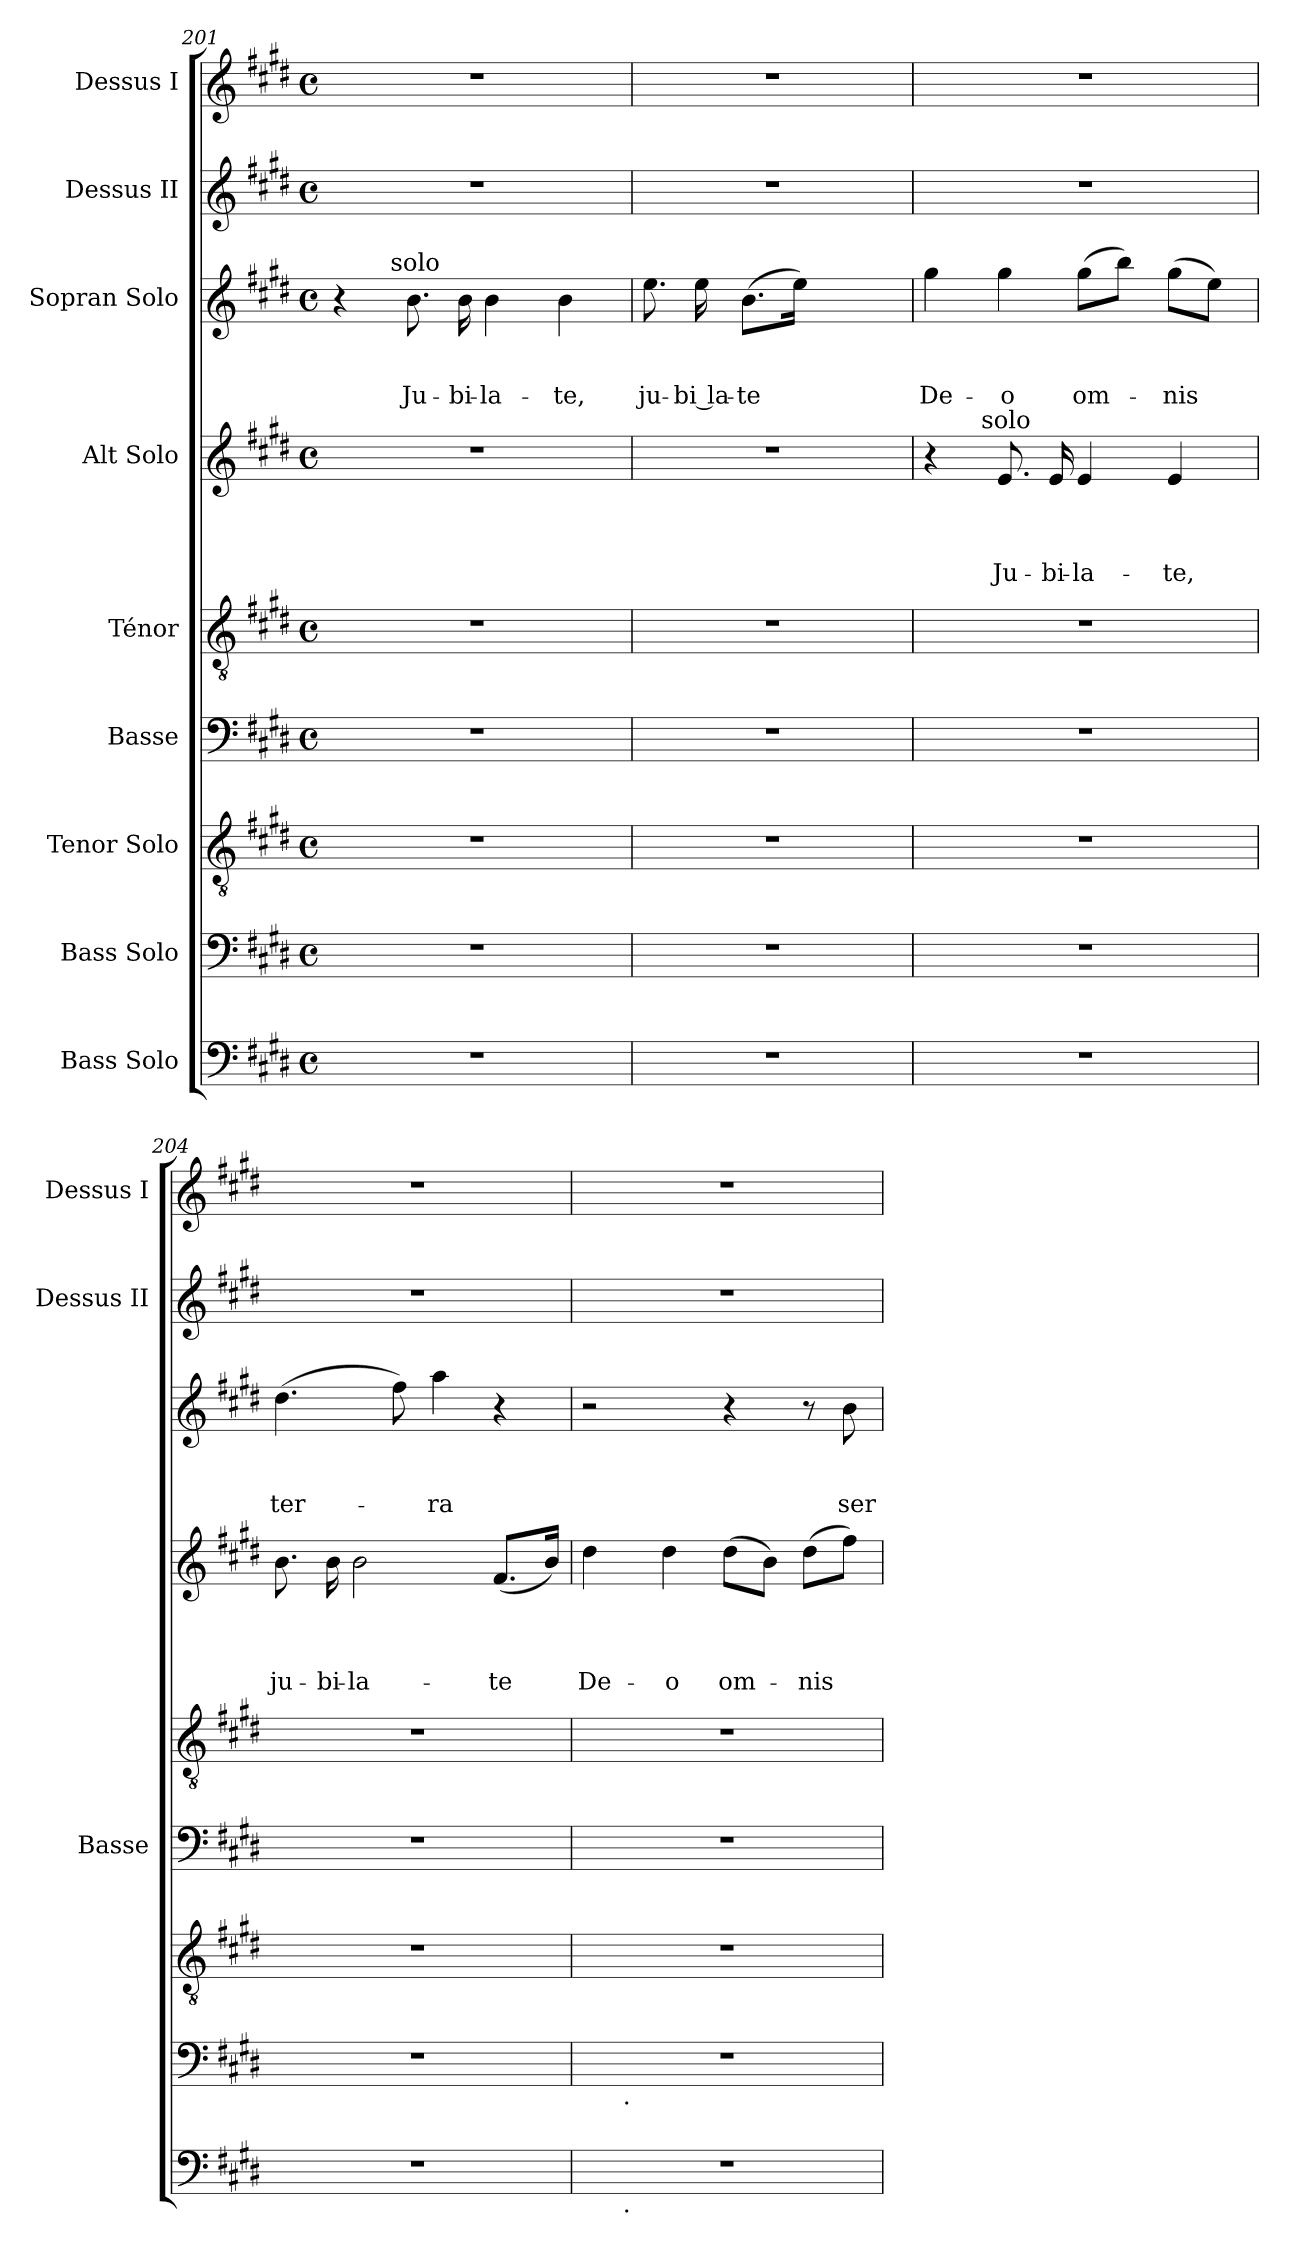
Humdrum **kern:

**kern	**kern	**kern	**kern	**kern	**kern	**text	**text	**text	**text	**kern	**text	**text	**text	**kern	**kern
*part9	*part8	*part7	*part6	*part5	*part4	*part4	*part4	*part4	*part4	*part3	*part3	*part3	*part3	*part2	*part1
*staff9	*staff8	*staff7	*staff6	*staff5	*staff4	*staff4	*staff4	*staff4	*staff4	*staff3	*staff3	*staff3	*staff3	*staff2	*staff1
*I"Bass Solo	*I"Bass Solo	*I"Tenor Solo	*I"Basse	*I"Ténor	*I"Alt Solo	*	*	*	*	*I"Sopran Solo	*	*	*	*I"Dessus II	*I"Dessus I
*	*	*	*I'Basse	*	*	*	*	*	*	*	*	*	*	*I'Dessus II	*I'Dessus I
*clefF4	*clefF4	*clefGv2	*clefF4	*clefGv2	*clefG2	*	*	*	*	*clefG2	*	*	*	*clefG2	*clefG2
*ITrd7c12	*	*	*	*	*	*	*	*	*	*	*	*	*	*	*
*k[f#c#g#d#]	*k[f#c#g#d#]	*k[f#c#g#d#]	*k[f#c#g#d#]	*k[f#c#g#d#]	*k[f#c#g#d#]	*	*	*	*	*k[f#c#g#d#]	*	*	*	*k[f#c#g#d#]	*k[f#c#g#d#]
*E:	*E:	*E:	*E:	*E:	*E:	*	*	*	*	*E:	*	*	*	*E:	*E:
*M4/4	*M4/4	*M4/4	*M4/4	*M4/4	*M4/4	*	*	*	*	*M4/4	*	*	*	*M4/4	*M4/4
*met(c)	*met(c)	*met(c)	*met(c)	*met(c)	*met(c)	*	*	*	*	*met(c)	*	*	*	*met(c)	*met(c)
=201	=201	=201	=201	=201	=201	=201	=201	=201	=201	=201	=201	=201	=201	=201	=201
*	*	*	*	*	*	*	*	*	*	*^	*	*	*	*	*
1r	1r	1r	1r	1r	1r	.	.	.	.	4r	8..ryy	.	.	.	1r	1r
!	!	!	!	!	!	!	!	!	!	!	!LO:TX:a:t=solo	!	!	!	!	!
.	.	.	.	.	.	.	.	.	.	.	2ryy	.	.	.	.	.
!	!	!	!	!	!	!	!	!	!	!	!	!	!	!LO:LY:b	!	!
.	.	.	.	.	.	.	.	.	.	8.b\	.	.	.	Ju-	.	.
!	!	!	!	!	!	!	!	!	!	!	!	!	!	!LO:LY:b	!	!
.	.	.	.	.	.	.	.	.	.	16b\	.	.	.	-bi-	.	.
!	!	!	!	!	!	!	!	!	!	!	!	!	!	!LO:LY:b	!	!
.	.	.	.	.	.	.	.	.	.	4b\	.	.	.	-la-	.	.
.	.	.	.	.	.	.	.	.	.	.	4ryy	.	.	.	.	.
!	!	!	!	!	!	!	!	!	!	!	!	!	!	!LO:LY:b	!	!
.	.	.	.	.	.	.	.	.	.	4b\	.	.	.	-te,	.	.
.	.	.	.	.	.	.	.	.	.	.	32ryy	.	.	.	.	.
=202	=202	=202	=202	=202	=202	=202	=202	=202	=202	=202	=202	=202	=202	=202	=202	=202
!LO:N:vis=1	!LO:N:vis=1	!LO:N:vis=1	!	!LO:N:vis=1	!LO:N:vis=1	!	!	!	!	!	!	!	!	!LO:LY:b	!	!
*	*	*	*	*	*	*	*	*	*	*v	*v	*	*	*	*	*
1r	1r	1r	1r	1r	1r	.	.	.	.	8.ee\	.	.	ju-	1r	1r
!	!	!	!	!	!	!	!	!	!	!	!	!	!LO:LY:b	!	!
.	.	.	.	.	.	.	.	.	.	16ee\	.	.	-bi la-	.	.
!	!	!	!	!	!	!	!	!	!	!	!	!	!LO:LY:b	!	!
.	.	.	.	.	.	.	.	.	.	(<8.b\L	.	.	-te	.	.
.	.	.	.	.	.	.	.	.	.	16ee\Jk)	.	.	.	.	.
.	.	.	.	.	.	.	.	.	.	2ryy	.	.	.	.	.
=203	=203	=203	=203	=203	=203	=203	=203	=203	=203	=203	=203	=203	=203	=203	=203
!	!	!	!	!	!	!	!	!	!	!	!	!	!LO:LY:b	!	!
*	*	*	*	*	*^	*	*	*	*	*	*	*	*	*	*
1r	1r	1r	1r	1r	4r	8..ryy	.	.	.	.	4gg#\	.	.	De-	1r	1r
!	!	!	!	!	!	!LO:TX:a:t=solo	!	!	!	!	!	!	!	!	!	!
.	.	.	.	.	.	2ryy	.	.	.	.	.	.	.	.	.	.
!	!	!	!	!	!	!	!	!	!	!LO:LY:b	!	!	!	!LO:LY:b	!	!
.	.	.	.	.	8.e/	.	.	.	.	Ju-	4gg#\	.	.	-o	.	.
!	!	!	!	!	!	!	!	!	!	!LO:LY:b	!	!	!	!	!	!
.	.	.	.	.	16e/	.	.	.	.	-bi-	.	.	.	.	.	.
!	!	!	!	!	!	!	!	!	!	!LO:LY:b	!	!	!	!LO:LY:b	!	!
.	.	.	.	.	4e/	.	.	.	.	-la-	(>8gg#\L	.	.	om-	.	.
.	.	.	.	.	.	.	.	.	.	.	8bb\J)	.	.	.	.	.
.	.	.	.	.	.	4ryy	.	.	.	.	.	.	.	.	.	.
!	!	!	!	!	!	!	!	!	!	!LO:LY:b	!	!	!	!LO:LY:b	!	!
.	.	.	.	.	4e/	.	.	.	.	-te,	(>8gg#\L	.	.	-nis	.	.
.	.	.	.	.	.	.	.	.	.	.	8ee\J)	.	.	.	.	.
.	.	.	.	.	.	32ryy	.	.	.	.	.	.	.	.	.	.
=204	=204	=204	=204	=204	=204	=204	=204	=204	=204	=204	=204	=204	=204	=204	=204	=204
!	!	!	!	!	!	!	!	!	!	!LO:LY:b	!	!	!	!LO:LY:b	!	!
*	*	*	*	*	*v	*v	*	*	*	*	*	*	*	*	*	*
1r	1r	1r	1r	1r	8.b\	.	.	.	ju-	(>4.dd#\	.	.	ter-	1r	1r
!	!	!	!	!	!	!	!	!	!LO:LY:b	!	!	!	!	!	!
.	.	.	.	.	16b\	.	.	.	-bi-	.	.	.	.	.	.
!	!	!	!	!	!	!	!	!	!LO:LY:b	!	!	!	!	!	!
.	.	.	.	.	2b\	.	.	.	-la-	.	.	.	.	.	.
.	.	.	.	.	.	.	.	.	.	8ff#\)	.	.	.	.	.
!	!	!	!	!	!	!	!	!	!	!	!	!	!LO:LY:b	!	!
.	.	.	.	.	.	.	.	.	.	4aa\	.	.	-ra	.	.
!	!	!	!	!	!	!	!	!	!LO:LY:b	!	!	!	!	!	!
.	.	.	.	.	(<8.f#/L	.	.	.	-te	4r	.	.	.	.	.
.	.	.	.	.	16b/Jk)	.	.	.	.	.	.	.	.	.	.
!!LO:PB:g=z
=205	=205	=205	=205	=205	=205	=205	=205	=205	=205	=205	=205	=205	=205	=205	=205
!	!	!	!	!	!	!	!	!	!LO:LY:b	!	!	!	!	!	!
*^	*^	*	*	*	*	*	*	*	*	*	*	*	*	*	*
1r	8ryy	1r	8ryy	1r	1r	1r	4dd#\	.	.	.	De-	2r	.	.	.	1r	1r
!	!	!	!LO:TX:b:t=.	!	!	!	!	!	!	!	!	!	!	!	!	!	!
!	!LO:TX:b:t=.	!	!	!	!	!	!	!	!	!	!	!	!	!	!	!	!
.	2..ryy	.	2..ryy	.	.	.	.	.	.	.	.	.	.	.	.	.	.
!	!	!	!	!	!	!	!	!	!	!	!LO:LY:b	!	!	!	!	!	!
.	.	.	.	.	.	.	4dd#\	.	.	.	-o	.	.	.	.	.	.
!	!	!	!	!	!	!	!	!	!	!	!LO:LY:b	!	!	!	!	!	!
.	.	.	.	.	.	.	(<8dd#\L	.	.	.	om-	4r	.	.	.	.	.
.	.	.	.	.	.	.	8b\J)	.	.	.	.	.	.	.	.	.	.
!	!	!	!	!	!	!	!	!	!	!	!LO:LY:b	!	!	!	!	!	!
.	.	.	.	.	.	.	(>8dd#\L	.	.	.	-nis	8r	.	.	.	.	.
!	!	!	!	!	!	!	!	!	!	!	!	!	!	!	!LO:LY:b	!	!
.	.	.	.	.	.	.	8ff#\J)	.	.	.	.	8b\	.	.	ser-	.	.
*v	*v	*	*	*	*	*	*	*	*	*	*	*	*	*	*	*	*
*	*v	*v	*	*	*	*	*	*	*	*	*	*	*	*	*	*
=	=	=	=	=	=	=	=	=	=	=	=	=	=	=	=
*-	*-	*-	*-	*-	*-	*-	*-	*-	*-	*-	*-	*-	*-	*-	*-
